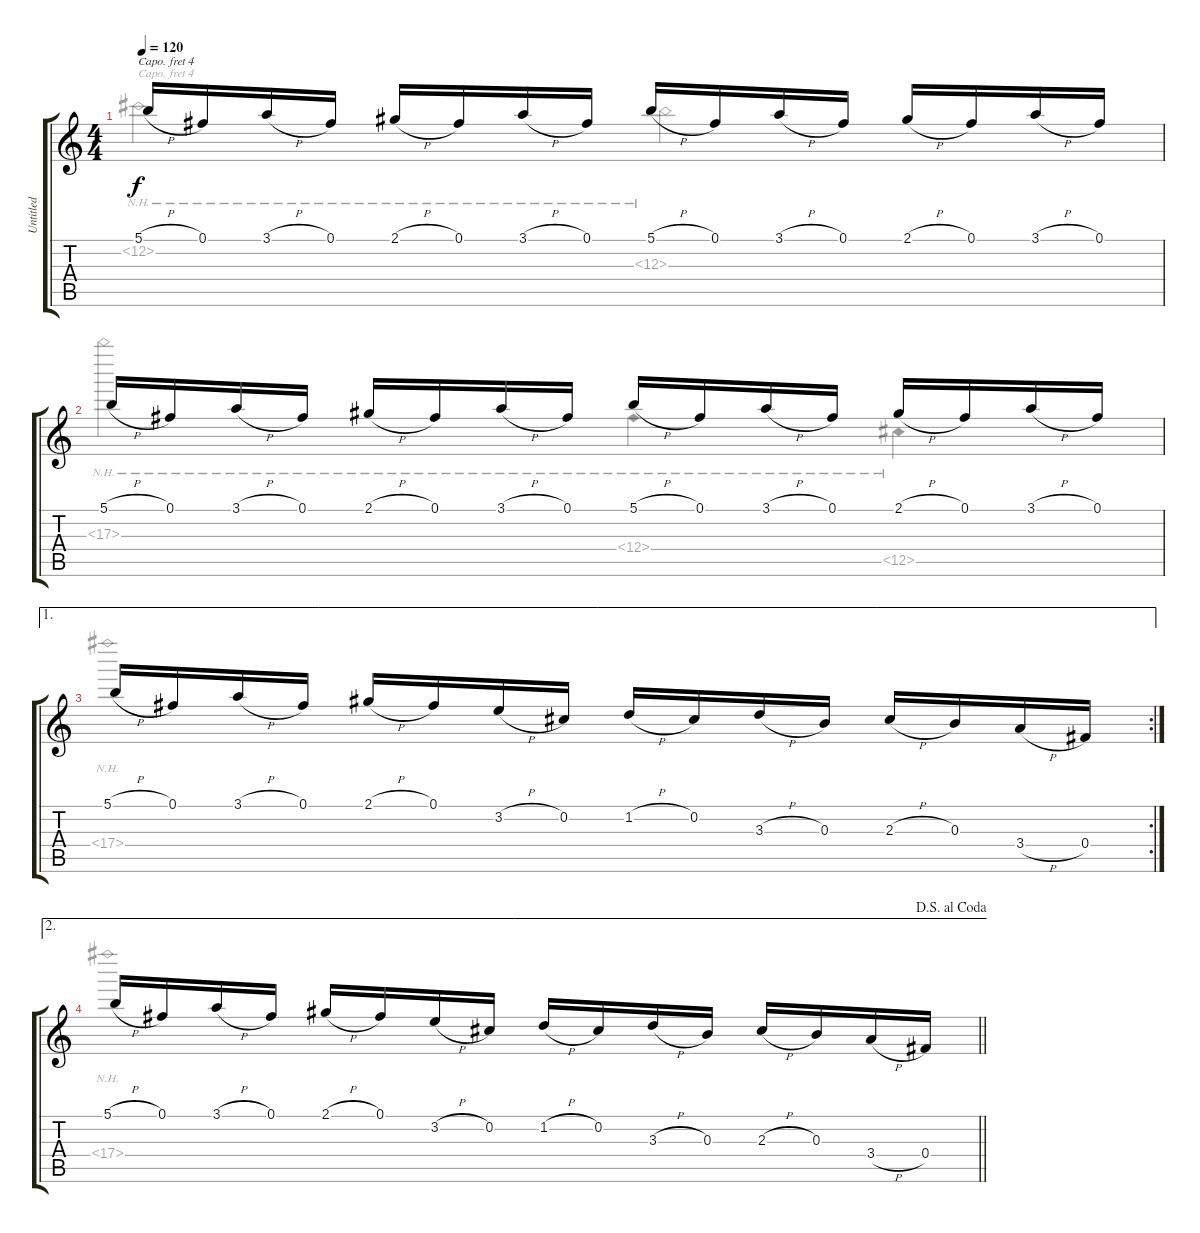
\track ("Untitled" "Untitled") {instrument acousticguitarnylon}
\staff {score tabs}
\capo 4
\tuning (D4 A3 G3 D3 A2 D2) {hide}
\voice
\ts (4 4)
\tempo 120
\clef g2
\ks c
5.1{h}.16{dy f} 0.1.16 3.1{h}.16 0.1.16 2.1{h}.16 0.1.16 3.1{h}.16 0.1.16 5.1{h}.16 0.1.16 3.1{h}.16 0.1.16 2.1{h}.16 0.1.16 3.1{h}.16 0.1.16 |
5.1{h}.16 0.1.16 3.1{h}.16 0.1.16 2.1{h}.16 0.1.16 3.1{h}.16 0.1.16 5.1{h}.16 0.1.16 3.1{h}.16 0.1.16 2.1{h}.16 0.1.16 3.1{h}.16 0.1.16 |
\ae 1
\rc 2
5.1{h}.16 0.1.16 3.1{h}.16 0.1.16 2.1{h}.16 0.1.16 3.2{h}.16 0.2.16 1.2{h}.16 0.2.16 3.3{h}.16 0.3.16 2.3{h}.16 0.3.16 3.4{h}.16 0.4.16 |
\ae 2
\jump dalsegnoalcoda
\barLineRight lightlight
5.1{h}.16 0.1.16 3.1{h}.16 0.1.16 2.1{h}.16 0.1.16 3.2{h}.16 0.2.16 1.2{h}.16 0.2.16 3.3{h}.16 0.3.16 2.3{h}.16 0.3.16 3.4{h}.16 0.4.16
\voice
\clef g2
\ottava regular
\simile none
\ks c
23.2{nh}.2{dy f} 23.3{nh}.2 |
17.3{nh}.2 23.4{nh}.4 23.5{nh}.4 |
17.4{nh}.1 |
\barLineRight lightlight
17.4{nh}.1
